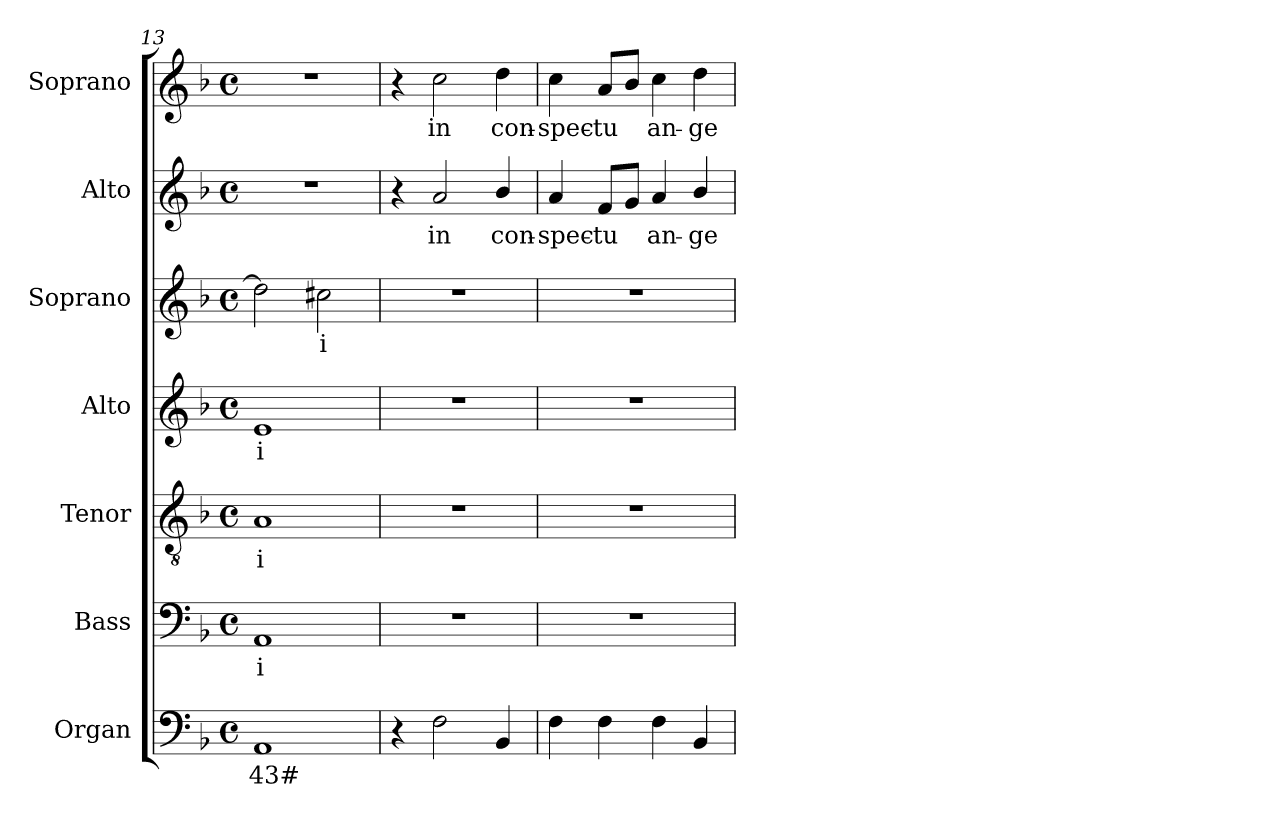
**kern	**text	**kern	**text	**kern	**text	**kern	**text	**kern	**text	**kern	**text	**kern	**text
*part7	*part7	*part6	*part6	*part5	*part5	*part4	*part4	*part3	*part3	*part2	*part2	*part1	*part1
*staff7	*staff7	*staff6	*staff6	*staff5	*staff5	*staff4	*staff4	*staff3	*staff3	*staff2	*staff2	*staff1	*staff1
*I"Organ	*	*I"Bass	*	*I"Tenor	*	*I"Alto	*	*I"Soprano	*	*I"Alto	*	*I"Soprano	*
*I'Org.	*	*I'B.	*	*I'T.	*	*I'A.	*	*I'S.	*	*I'A.	*	*I'S.	*
*clefF4	*	*clefF4	*	*clefGv2	*	*clefG2	*	*clefG2	*	*clefG2	*	*clefG2	*
*	*	*	*	*ITrd7c12	*	*	*	*	*	*	*	*	*
*k[b-]	*	*k[b-]	*	*k[b-]	*	*k[b-]	*	*k[b-]	*	*k[b-]	*	*k[b-]	*
*F:	*	*F:	*	*F:	*	*F:	*	*F:	*	*F:	*	*F:	*
*M4/4	*	*M4/4	*	*M4/4	*	*M4/4	*	*M4/4	*	*M4/4	*	*M4/4	*
*met(c)	*	*met(c)	*	*met(c)	*	*met(c)	*	*met(c)	*	*met(c)	*	*met(c)	*
=13	=13	=13	=13	=13	=13	=13	=13	=13	=13	=13	=13	=13	=13
!	!LO:LY:b:color=#000000	!	!	!	!	!	!	!	!	!	!	!	!
!	!	!	!LO:LY:b:color=#000000	!	!	!	!	!	!	!	!	!	!
!	!	!	!	!	!LO:LY:b:color=#000000	!	!	!	!	!	!	!	!
!	!	!	!	!	!	!	!LO:LY:b:color=#000000	!	!	!	!	!	!
1AAi	43#	1AAi	-i	1AAi	-i	1ei	-i	2ddi\]	.	1r	.	1r	.
!	!	!	!	!	!	!	!	!	!LO:LY:b:color=#000000	!	!	!	!
.	.	.	.	.	.	.	.	2cc#Xi\	-i	.	.	.	.
!!LO:PB:g=z
=14	=14	=14	=14	=14	=14	=14	=14	=14	=14	=14	=14	=14	=14
4r	.	1r	.	1r	.	1r	.	1r	.	4r	.	4r	.
!	!	!	!	!	!	!	!	!	!	!	!LO:LY:b:color=#000000	!	!
!	!	!	!	!	!	!	!	!	!	!	!	!	!LO:LY:b:color=#000000
2Fi\	.	.	.	.	.	.	.	.	.	2ai/	in	2cci\	in
!	!	!	!	!	!	!	!	!	!	!	!LO:LY:b:color=#000000	!	!
!	!	!	!	!	!	!	!	!	!	!	!	!	!LO:LY:b:color=#000000
4BB-i/	.	.	.	.	.	.	.	.	.	4b-i/	con-	4ddi\	con-
=15	=15	=15	=15	=15	=15	=15	=15	=15	=15	=15	=15	=15	=15
!	!	!	!	!	!	!	!	!	!	!	!LO:LY:b:color=#000000	!	!
!	!	!	!	!	!	!	!	!	!	!	!	!	!LO:LY:b:color=#000000
4Fi\	.	1r	.	1r	.	1r	.	1r	.	4ai/	-spec-	4cci\	-spec-
!	!	!	!	!	!	!	!	!	!	!	!LO:LY:b:color=#000000	!	!
!	!	!	!	!	!	!	!	!	!	!	!	!	!LO:LY:b:color=#000000
4Fi\	.	.	.	.	.	.	.	.	.	8fi/L	-tu	8ai/L	-tu
.	.	.	.	.	.	.	.	.	.	8gi/J	.	8b-i/J	.
!	!	!	!	!	!	!	!	!	!	!	!LO:LY:b:color=#000000	!	!
!	!	!	!	!	!	!	!	!	!	!	!	!	!LO:LY:b:color=#000000
4Fi\	.	.	.	.	.	.	.	.	.	4ai/	an-	4cci\	an-
!	!	!	!	!	!	!	!	!	!	!	!LO:LY:b:color=#000000	!	!
!	!	!	!	!	!	!	!	!	!	!	!	!	!LO:LY:b:color=#000000
4BB-i/	.	.	.	.	.	.	.	.	.	4b-i/	-ge-	4ddi\	-ge-
=	=	=	=	=	=	=	=	=	=	=	=	=	=
*-	*-	*-	*-	*-	*-	*-	*-	*-	*-	*-	*-	*-	*-
